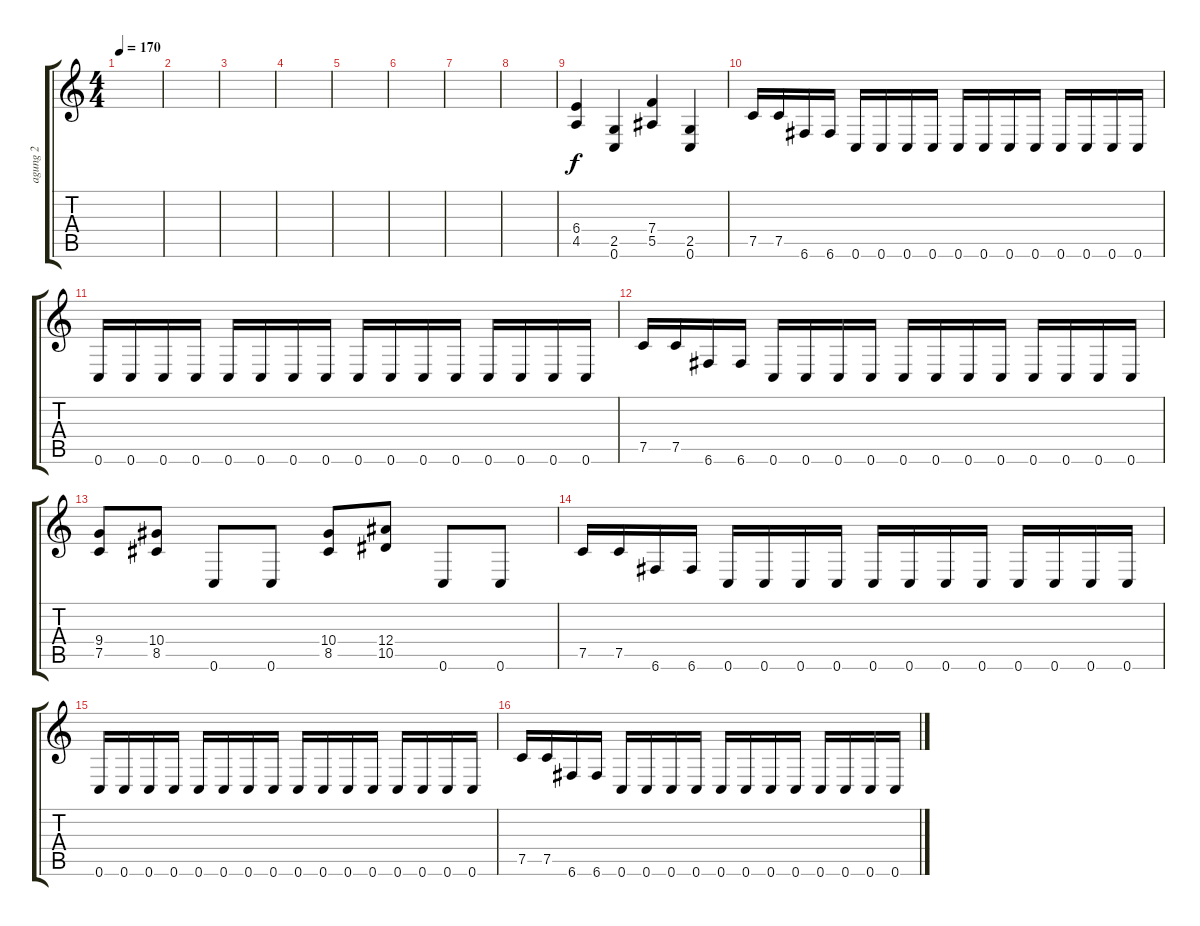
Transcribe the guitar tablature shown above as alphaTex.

\track ("agung 2" "agung 2") {instrument distortionguitar}
\staff {score tabs}
\tuning (C4 G3 Eb3 Bb2 F2 C2) {hide}
\ts (4 4)
\tempo 170
\clef g2
\ks c
|
|
|
|
|
|
|
|
(6.4 4.5).4 (2.5 0.6).4 (7.4 5.5).4 (2.5 0.6).4 |
7.5.16 7.5.16 6.6.16 6.6.16 0.6.16 0.6.16 0.6.16 0.6.16 0.6.16 0.6.16 0.6.16 0.6.16 0.6.16 0.6.16 0.6.16 0.6.16 |
0.6.16 0.6.16 0.6.16 0.6.16 0.6.16 0.6.16 0.6.16 0.6.16 0.6.16 0.6.16 0.6.16 0.6.16 0.6.16 0.6.16 0.6.16 0.6.16 |
7.5.16 7.5.16 6.6.16 6.6.16 0.6.16 0.6.16 0.6.16 0.6.16 0.6.16 0.6.16 0.6.16 0.6.16 0.6.16 0.6.16 0.6.16 0.6.16 |
(9.4 7.5).8 (10.4 8.5).8 0.6.8 0.6.8 (10.4 8.5).8 (12.4 10.5).8 0.6.8 0.6.8 |
7.5.16 7.5.16 6.6.16 6.6.16 0.6.16 0.6.16 0.6.16 0.6.16 0.6.16 0.6.16 0.6.16 0.6.16 0.6.16 0.6.16 0.6.16 0.6.16 |
0.6.16 0.6.16 0.6.16 0.6.16 0.6.16 0.6.16 0.6.16 0.6.16 0.6.16 0.6.16 0.6.16 0.6.16 0.6.16 0.6.16 0.6.16 0.6.16 |
7.5.16 7.5.16 6.6.16 6.6.16 0.6.16 0.6.16 0.6.16 0.6.16 0.6.16 0.6.16 0.6.16 0.6.16 0.6.16 0.6.16 0.6.16 0.6.16
